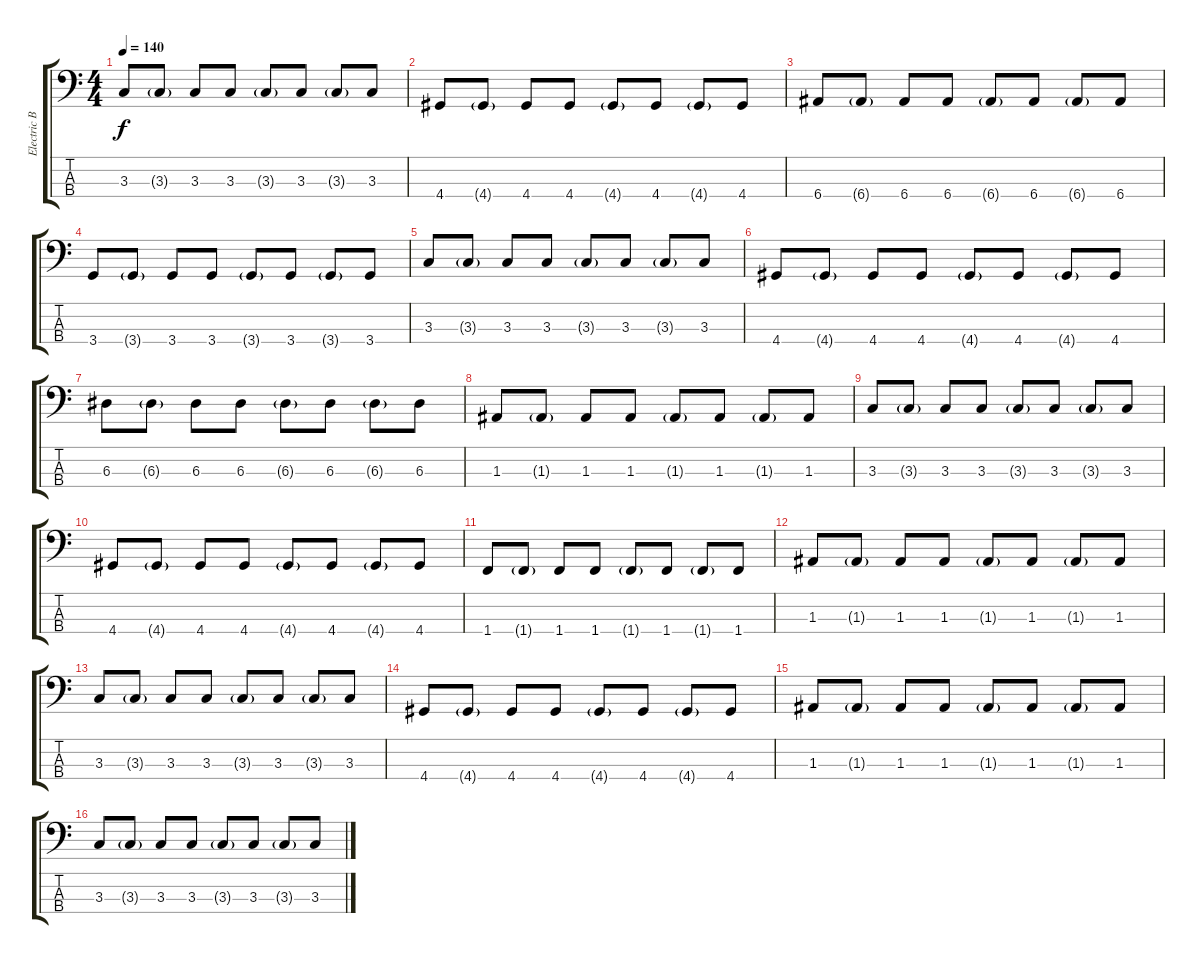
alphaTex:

\track ("Electric Bass" "Electric B") {instrument electricbassfinger}
\staff {score tabs}
\tuning (G2 D2 A1 E1) {hide}
\ts (4 4)
\tempo 140
\clef f4
\ks c
3.3.8{dy f} 3.3{g}.8 3.3.8 3.3.8 3.3{g}.8 3.3.8 3.3{g}.8 3.3.8 |
4.4.8 4.4{g}.8 4.4.8 4.4.8 4.4{g}.8 4.4.8 4.4{g}.8 4.4.8 |
6.4.8 6.4{g}.8 6.4.8 6.4.8 6.4{g}.8 6.4.8 6.4{g}.8 6.4.8 |
3.4.8 3.4{g}.8 3.4.8 3.4.8 3.4{g}.8 3.4.8 3.4{g}.8 3.4.8 |
3.3.8 3.3{g}.8 3.3.8 3.3.8 3.3{g}.8 3.3.8 3.3{g}.8 3.3.8 |
4.4.8 4.4{g}.8 4.4.8 4.4.8 4.4{g}.8 4.4.8 4.4{g}.8 4.4.8 |
6.3.8 6.3{g}.8 6.3.8 6.3.8 6.3{g}.8 6.3.8 6.3{g}.8 6.3.8 |
1.3.8 1.3{g}.8 1.3.8 1.3.8 1.3{g}.8 1.3.8 1.3{g}.8 1.3.8 |
3.3.8 3.3{g}.8 3.3.8 3.3.8 3.3{g}.8 3.3.8 3.3{g}.8 3.3.8 |
4.4.8 4.4{g}.8 4.4.8 4.4.8 4.4{g}.8 4.4.8 4.4{g}.8 4.4.8 |
1.4.8 1.4{g}.8 1.4.8 1.4.8 1.4{g}.8 1.4.8 1.4{g}.8 1.4.8 |
1.3.8 1.3{g}.8 1.3.8 1.3.8 1.3{g}.8 1.3.8 1.3{g}.8 1.3.8 |
3.3.8 3.3{g}.8 3.3.8 3.3.8 3.3{g}.8 3.3.8 3.3{g}.8 3.3.8 |
4.4.8 4.4{g}.8 4.4.8 4.4.8 4.4{g}.8 4.4.8 4.4{g}.8 4.4.8 |
1.3.8 1.3{g}.8 1.3.8 1.3.8 1.3{g}.8 1.3.8 1.3{g}.8 1.3.8 |
3.3.8 3.3{g}.8 3.3.8 3.3.8 3.3{g}.8 3.3.8 3.3{g}.8 3.3.8
